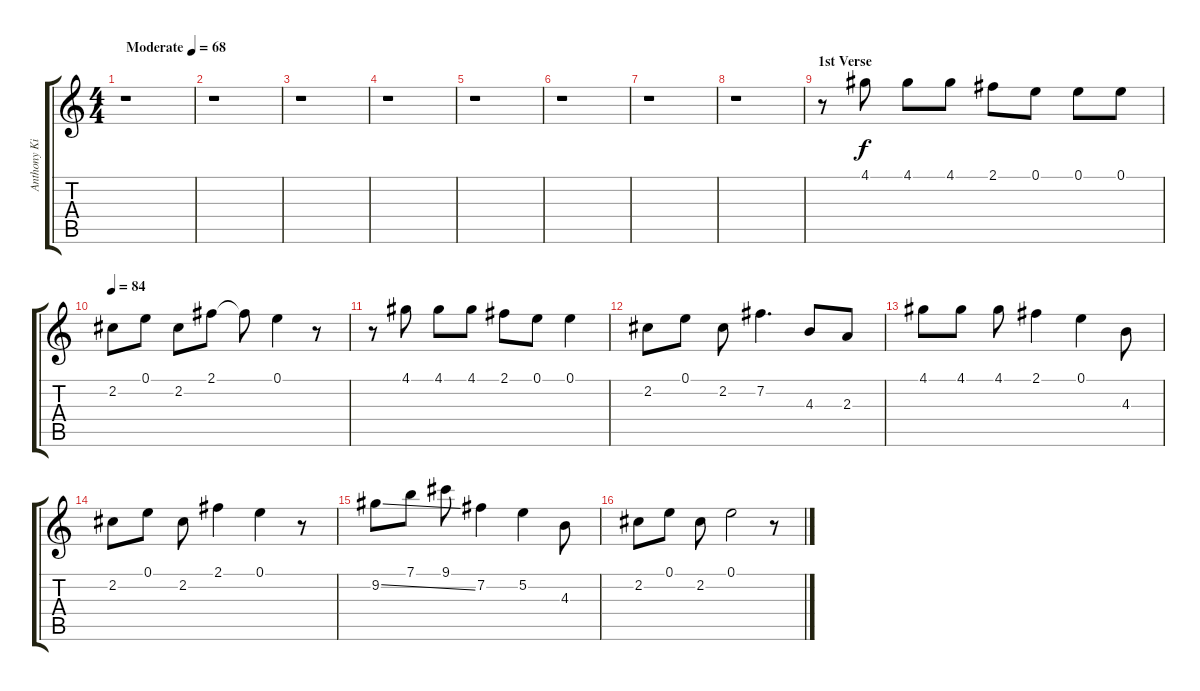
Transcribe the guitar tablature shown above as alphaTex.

\track ("Anthony Kiedis - Vocals" "Anthony Ki") {instrument contrabass}
\staff {score tabs}
\tuning (E4 B3 G3 D3 A2 E2) {hide}
\ts (4 4)
\tempo (68 "Moderate")
\clef g2
\ks c
r.1{dy f instrument contrabass} |
r.1 |
r.1 |
r.1 |
r.1 |
r.1 |
r.1 |
r.1 |
\section ("" "1st Verse")
r.8 4.1.8 4.1.8 4.1.8 2.1.8 0.1.8 0.1.8 0.1.8 |
\tempo 84
2.2.8 0.1.8 2.2.8 2.1.8 2.1{t}.8 0.1.4 r.8 |
r.8 4.1.8 4.1.8 4.1.8 2.1.8 0.1.8 0.1.4 |
2.2.8 0.1.8 2.2.8 7.2.4{d} 4.3.8 2.3.8 |
4.1.8 4.1.8 4.1.8 2.1.4 0.1.4 4.3.8 |
2.2.8 0.1.8 2.2.8 2.1.4 0.1.4 r.8 |
9.2{ss}.8 7.1.8 9.1.8 7.2.4 5.2.4 4.3.8 |
2.2.8 0.1.8 2.2.8 0.1.2 r.8
